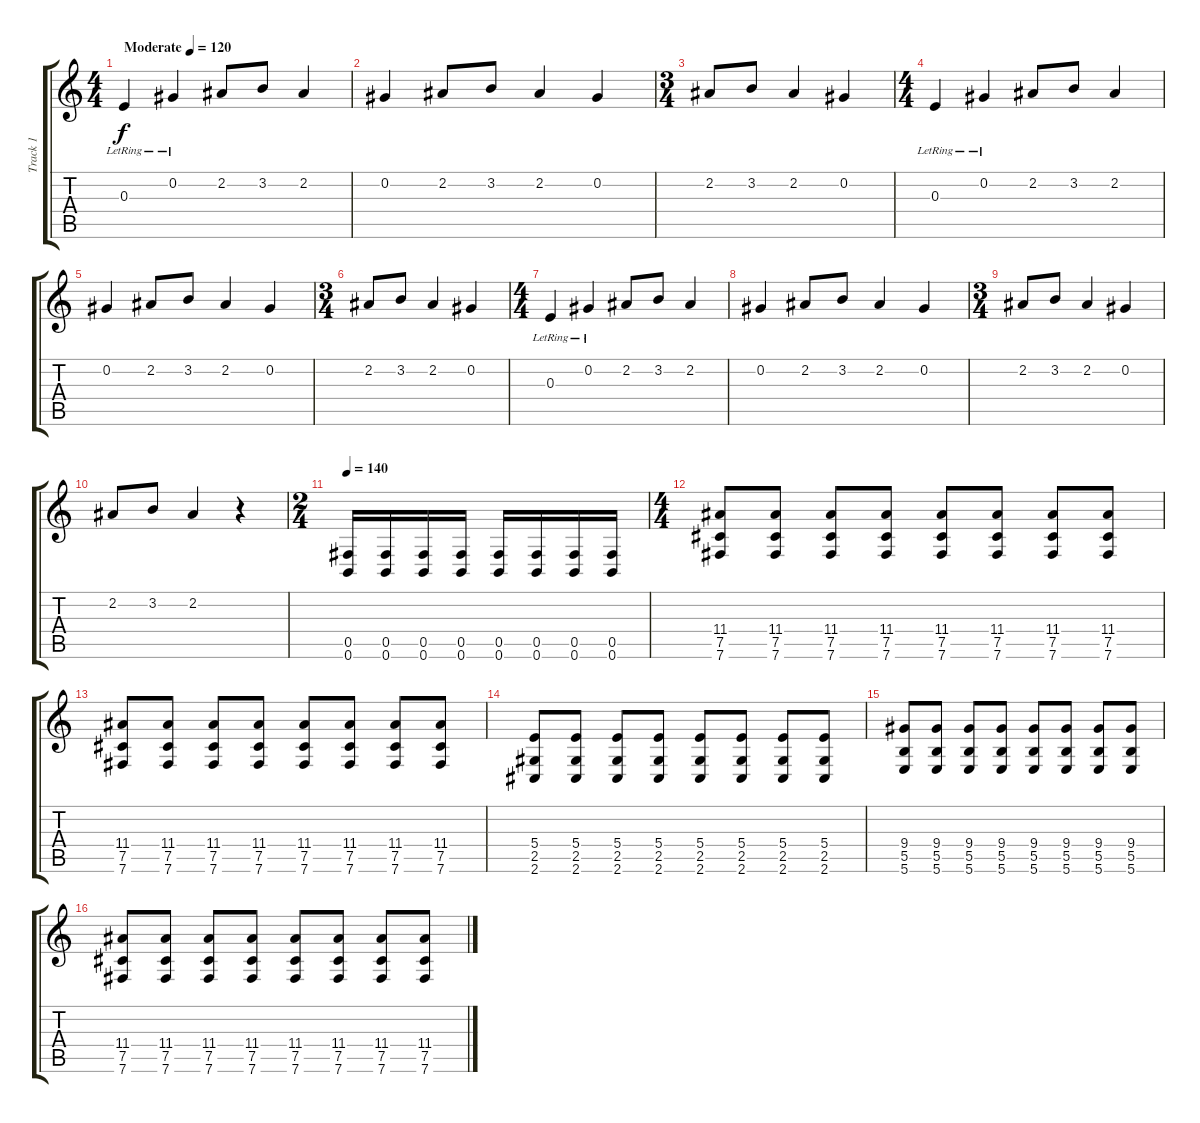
\track ("Track 1" "Track 1") {instrument distortionguitar}
\staff {score tabs}
\tuning (Db4 Ab3 E3 B2 Gb2 B1) {hide}
\ts (4 4)
\tempo (120 "Moderate")
\clef g2
\ks c
0.3{lr}.4{dy f instrument distortionguitar} 0.2{lr}.4 2.2.8 3.2.8 2.2.4 |
0.2.4 2.2.8 3.2.8 2.2.4 0.2.4 |
\ts (3 4)
2.2.8 3.2.8 2.2.4 0.2.4 |
\ts (4 4)
0.3{lr}.4 0.2{lr}.4 2.2.8 3.2.8 2.2.4 |
0.2.4 2.2.8 3.2.8 2.2.4 0.2.4 |
\ts (3 4)
2.2.8 3.2.8 2.2.4 0.2.4 |
\ts (4 4)
0.3{lr}.4 0.2{lr}.4 2.2.8 3.2.8 2.2.4 |
0.2.4 2.2.8 3.2.8 2.2.4 0.2.4 |
\ts (3 4)
2.2.8 3.2.8 2.2.4 0.2.4 |
2.2.8 3.2.8 2.2.4 r.4 |
\ts (2 4)
\tempo 140
(0.5 0.6).16 (0.5 0.6).16 (0.5 0.6).16 (0.5 0.6).16 (0.5 0.6).16 (0.5 0.6).16 (0.5 0.6).16 (0.5 0.6).16 |
\ts (4 4)
(11.4 7.5 7.6).8 (11.4 7.5 7.6).8 (11.4 7.5 7.6).8 (11.4 7.5 7.6).8 (11.4 7.5 7.6).8 (11.4 7.5 7.6).8 (11.4 7.5 7.6).8 (11.4 7.5 7.6).8 |
(11.4 7.5 7.6).8 (11.4 7.5 7.6).8 (11.4 7.5 7.6).8 (11.4 7.5 7.6).8 (11.4 7.5 7.6).8 (11.4 7.5 7.6).8 (11.4 7.5 7.6).8 (11.4 7.5 7.6).8 |
(5.4 2.5 2.6).8 (5.4 2.5 2.6).8 (5.4 2.5 2.6).8 (5.4 2.5 2.6).8 (5.4 2.5 2.6).8 (5.4 2.5 2.6).8 (5.4 2.5 2.6).8 (5.4 2.5 2.6).8 |
(9.4 5.5 5.6).8 (9.4 5.5 5.6).8 (9.4 5.5 5.6).8 (9.4 5.5 5.6).8 (9.4 5.5 5.6).8 (9.4 5.5 5.6).8 (9.4 5.5 5.6).8 (9.4 5.5 5.6).8 |
(11.4 7.5 7.6).8 (11.4 7.5 7.6).8 (11.4 7.5 7.6).8 (11.4 7.5 7.6).8 (11.4 7.5 7.6).8 (11.4 7.5 7.6).8 (11.4 7.5 7.6).8 (11.4 7.5 7.6).8
